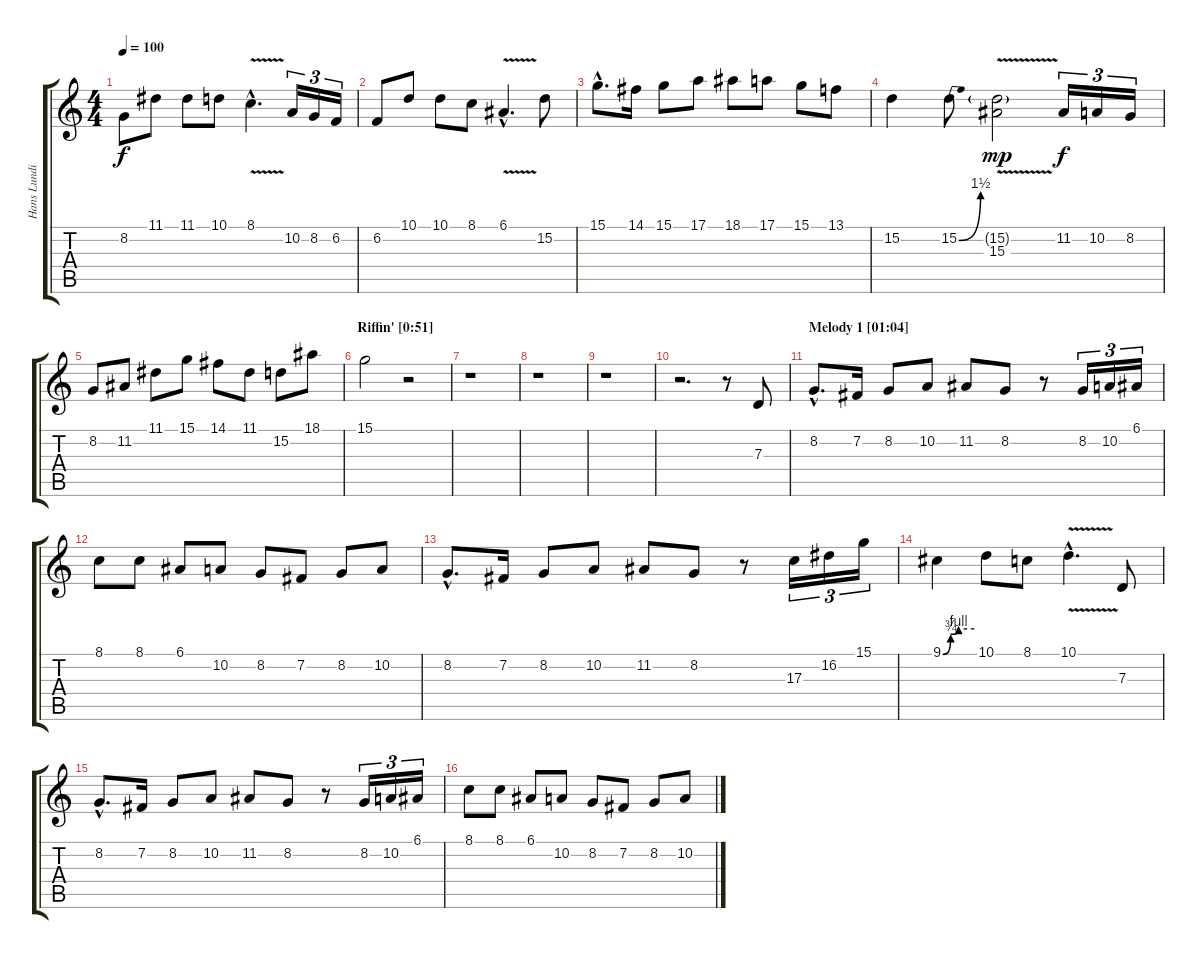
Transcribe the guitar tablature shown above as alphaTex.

\track ("Hans Lundin" "Hans Lundi") {instrument lead1square}
\staff {score tabs}
\tuning (E4 B3 G3 D3 A2 E2) {hide}
\ts (4 4)
\tempo 100
\clef g2
\ks c
8.2.8{dy f} 11.1.8 11.1.8 10.1.8 8.1{v hac}.4{d} 10.2.16{tu (3 2)} 8.2.16{tu (3 2)} 6.2.16{tu (3 2)} |
6.2.8 10.1.8 10.1.8 8.1.8 6.1{v hac}.4{d} 15.2.8 |
15.1{hac}.8{d} 14.1.16 15.1.8 17.1.8 18.1.8 17.1.8 15.1.8 13.1.8 |
15.2.4 15.2{be (bend 0 0 60 6)}.8 (15.2{g} 15.3{v}).2{dy mp} 11.2.16{tu (3 2) dy f} 10.2.16{tu (3 2)} 8.2.16{tu (3 2)} |
8.2.8 11.2.8 11.1.8 15.1.8 14.1.8 11.1.8 15.2.8 18.1.8 |
\section ("" "Riffin' [0:51]")
15.1.2 r.2 |
r.1 |
r.1 |
r.1 |
r.2{d} r.8 7.3.8 |
\section ("" "Melody 1 [01:04]")
8.2{hac}.8{d} 7.2.16 8.2.8 10.2.8 11.2.8 8.2.8 r.8 8.2.16{tu (3 2)} 10.2.16{tu (3 2)} 6.1.16{tu (3 2)} |
8.1.8 8.1.8 6.1.8 10.2.8 8.2.8 7.2.8 8.2.8 10.2.8 |
8.2{hac}.8{d} 7.2.16 8.2.8 10.2.8 11.2.8 8.2.8 r.8 17.3.16{tu (3 2)} 16.2.16{tu (3 2)} 15.1.16{tu (3 2)} |
9.1{be (custom 0 0 15 3 30 4 60 4)}.4 10.1.8 8.1.8 10.1{v hac}.4{d} 7.3.8 |
8.2{hac}.8{d} 7.2.16 8.2.8 10.2.8 11.2.8 8.2.8 r.8 8.2.16{tu (3 2)} 10.2.16{tu (3 2)} 6.1.16{tu (3 2)} |
8.1.8 8.1.8 6.1.8 10.2.8 8.2.8 7.2.8 8.2.8 10.2.8
